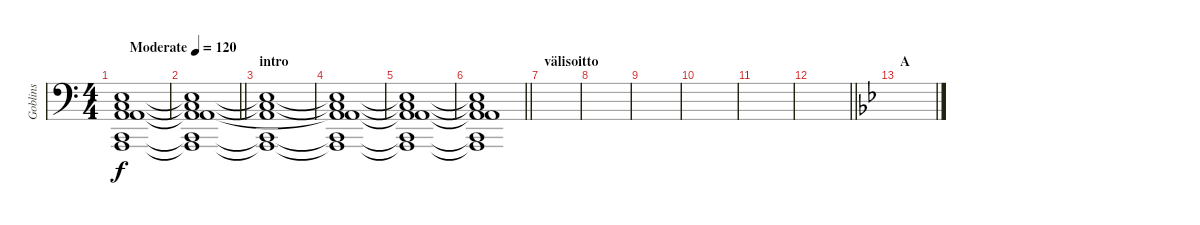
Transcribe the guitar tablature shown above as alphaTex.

\track ("Goblins" "Goblins") {instrument fx6goblins}
\staff {score}
\tuning (E3 B2 G2 G2 A1 E1) {hide}
\ts (4 4)
\tempo (120 "Moderate")
\clef f4
\ks c
(0.1 1.2 2.3 2.4 3.5 5.6).1{dy f instrument fx6goblins} |
\barLineRight lightlight
(0.1{t} 1.2{t} 2.3{t} 2.4 3.5{t} 5.6{t}).1 |
\section ("" "intro")
\ks aminor
(0.1{t} 1.2{t} 2.4 3.5{t} 5.6{t}).1 |
(0.1{t} 1.2{t} 2.3{t} 2.4 3.5{t} 5.6{t}).1 |
(0.1{t} 1.2{t} 2.3{t} 2.4 3.5{t} 5.6{t}).1 |
\barLineRight lightlight
(0.1{t} 1.2{t} 2.3{t} 2.4 3.5{t} 5.6{t}).1 |
\section ("" "välisoitto")
|
|
|
|
|
\barLineRight lightlight
|
\section ("" "A")
\ks gminor
